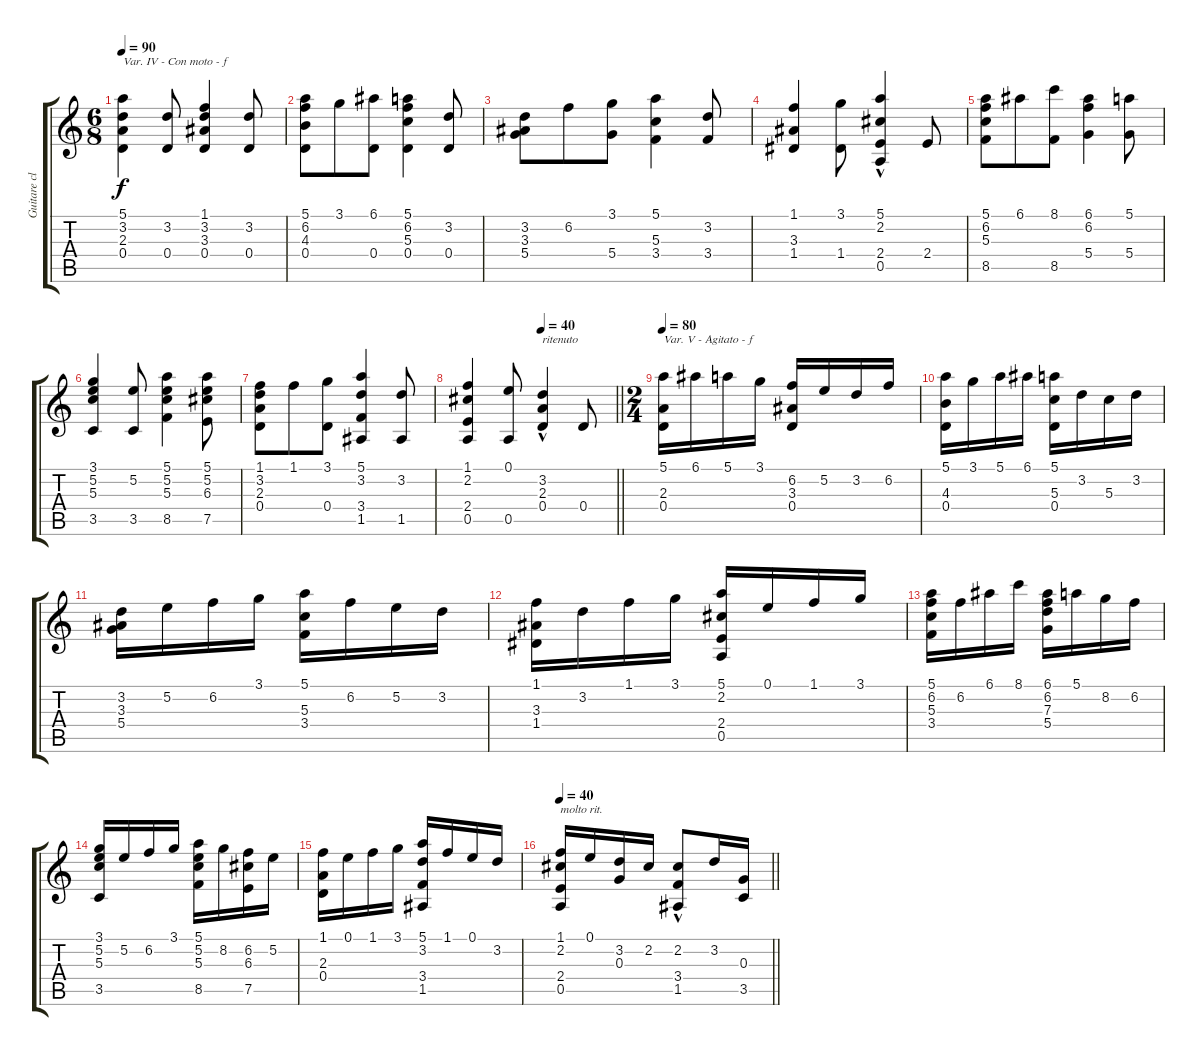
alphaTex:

\track ("Guitare classique" "Guitare cl") {instrument acousticguitarnylon}
\staff {score tabs}
\tuning (E4 B3 G3 D3 A2 D2) {hide}
\ts (6 8)
\tempo 90
\clef g2
\ks c
(5.1 3.2 2.3 0.4).4{txt "Var. IV - Con moto - f" dy f} (3.2 0.4).8 (1.1 3.2 3.3 0.4).4 (3.2 0.4).8 |
(5.1 6.2 4.3 0.4).8 3.1.8 (6.1 0.4).8 (5.1 6.2 5.3 0.4).4 (3.2 0.4).8 |
(3.2 3.3 5.4).8 6.2.8 (3.1 5.4).8 (5.1 5.3 3.4).4 (3.2 3.4).8 |
(1.1 3.3 1.4).4 (3.1 1.4).8 (5.1{hac} 2.2{hac} 2.4 0.5).4 2.4.8 |
(5.1 6.2 5.3 8.5).8 6.1.8 (8.1 8.5).8 (6.1 6.2 5.4).4 (5.1 5.4).8 |
(3.1 5.2 5.3 3.5).4 (5.2 3.5).8 (5.1 5.2 5.3 8.5).4 (5.1 5.2 6.3 7.5).8 |
(1.1 3.2 2.3 0.4).8 1.1.8 (3.1 0.4).8 (5.1 3.2 3.4 1.5).4 (3.2 1.5).8 |
\tempo (40 0.5)
\barLineRight lightlight
(1.1 2.2 2.4 0.5).4 (0.1 0.5).8 (3.2{hac} 2.3{hac} 0.4).4{txt "ritenuto"} 0.4.8 |
\ts (2 4)
\tempo 80
(5.1 2.3 0.4).16{txt "Var. V - Agitato - f"} 6.1.16 5.1.16 3.1.16 (6.2 3.3 0.4).16 5.2.16 3.2.16 6.2.16 |
(5.1 4.3 0.4).16 3.1.16 5.1.16 6.1.16 (5.1 5.3 0.4).16 3.2.16 5.3.16 3.2.16 |
(3.2 3.3 5.4).16 5.2.16 6.2.16 3.1.16 (5.1 5.3 3.4).16 6.2.16 5.2.16 3.2.16 |
(1.1 3.3 1.4).16 3.2.16 1.1.16 3.1.16 (5.1 2.2 2.4 0.5).16 0.1.16 1.1.16 3.1.16 |
(5.1 6.2 5.3 3.4).16 6.2.16 6.1.16 8.1.16 (6.1 6.2 7.3 5.4).16 5.1.16 8.2.16 6.2.16 |
(3.1 5.2 5.3 3.5).16 5.2.16 6.2.16 3.1.16 (5.1 5.2 5.3 8.5).16 8.2.16 (6.2 6.3 7.5).16 5.2.16 |
(1.1 2.3 0.4).16 0.1.16 1.1.16 3.1.16 (5.1 3.2 3.4 1.5).16 1.1.16 0.1.16 3.2.16 |
\tempo 40
\barLineRight lightlight
(1.1 2.2 2.4 0.5).16{txt "molto rit."} 0.1.16 (3.2 0.3).16 2.2.16 (2.2 3.4{hac} 1.5{hac}).8 3.2.16 (0.3 3.5).16
